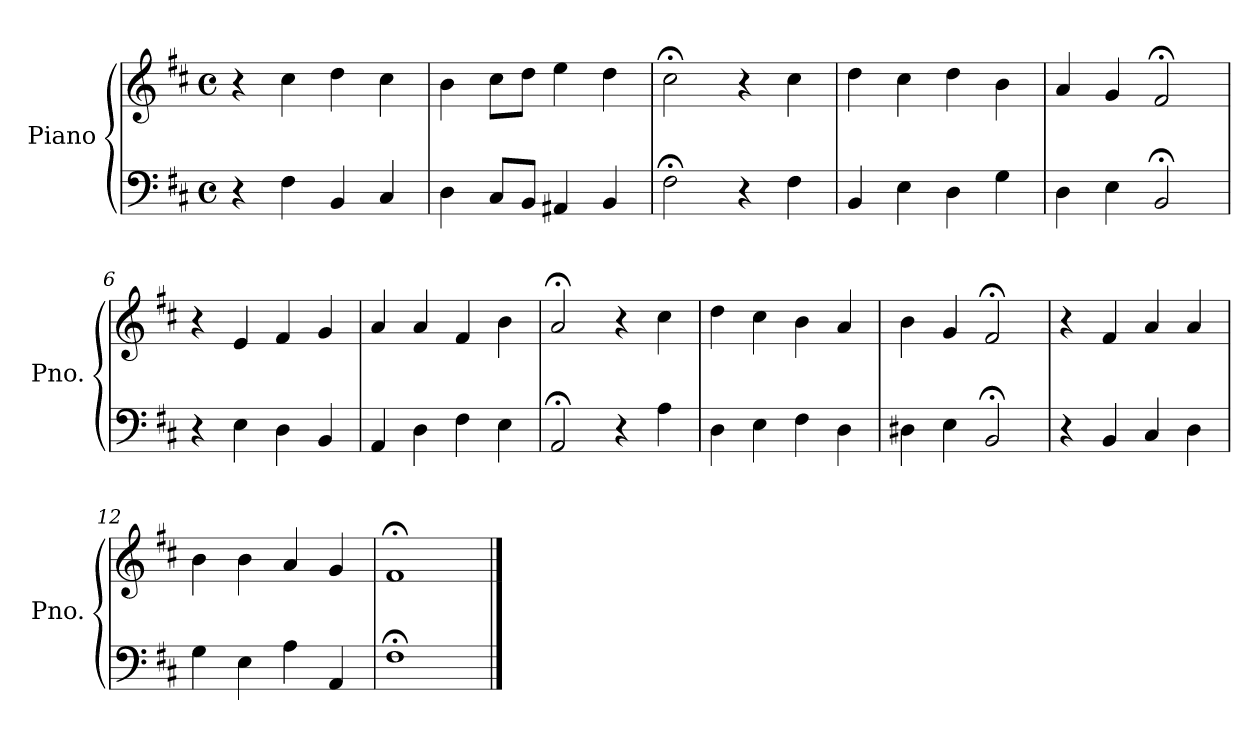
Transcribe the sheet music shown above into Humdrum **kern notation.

**kern	**kern
*part1	*part1
*staff2	*staff1
*I"Piano	*
*I'Pno.	*
*clefF4	*clefG2
*k[f#c#]	*k[f#c#]
*M4/4	*M4/4
*met(c)	*met(c)
=1	=1
4r	4r
4F#\	4cc#\
4BB/	4dd\
4C#/	4cc#\
=2	=2
4D\	4b\
8C#/L	8cc#\L
8BB/J	8dd\J
4AA#X/	4ee\
4BB/	4dd\
=3	=3
2F#;<\	2cc#;<\
4r	4r
4F#\	4cc#\
=4	=4
4BB/	4dd\
4E\	4cc#\
4D\	4dd\
4G\	4b\
=5	=5
4D\	4a/
4E\	4g/
2BB;</	2f#;</
=6	=6
4r	4r
4E\	4e/
4D\	4f#/
4BB/	4g/
=7	=7
4AA/	4a/
4D\	4a/
4F#\	4f#/
4E\	4b\
=8	=8
2AA;</	2a;</
4r	4r
4A\	4cc#\
=9	=9
4D\	4dd\
4E\	4cc#\
4F#\	4b\
4D\	4a/
!!LO:LB:g=z
=10	=10
4D#X\	4b\
4E\	4g/
2BB;</	2f#;</
=11	=11
4r	4r
4BB/	4f#/
4C#/	4a/
4D\	4a/
=12	=12
4G\	4b\
4E\	4b\
4A\	4a/
4AA/	4g/
=13	=13
1F#;<	1f#;<
==	==
*-	*-
